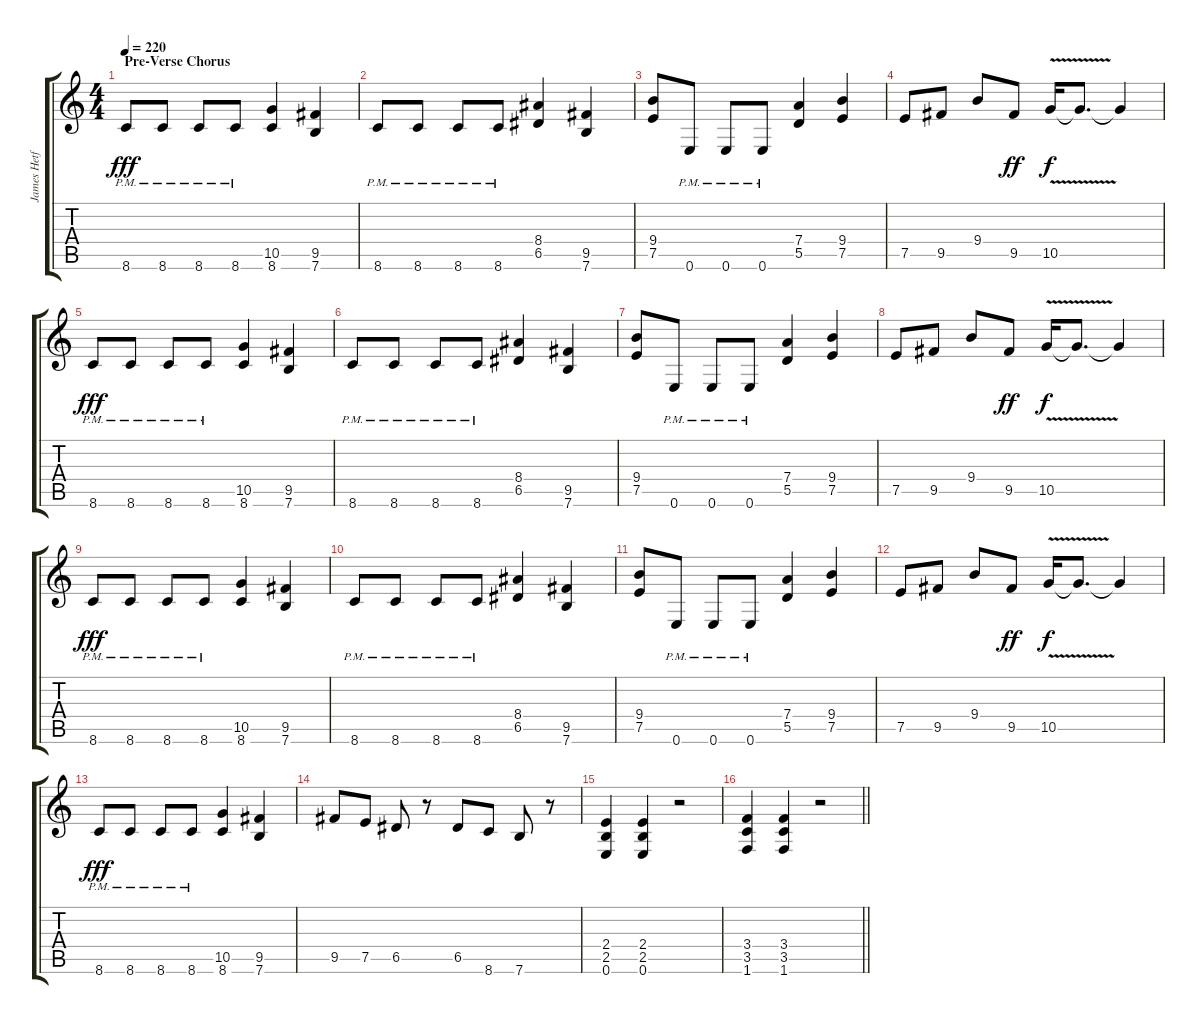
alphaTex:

\track ("James Hetfield" "James Hetf") {instrument distortionguitar}
\staff {score tabs}
\tuning (E4 B3 G3 D3 A2 E2) {hide}
\ts (4 4)
\section ("" " Pre-Verse Chorus")
\tempo 220
\clef g2
\ks c
8.6{pm}.8{dy fff} 8.6{pm}.8 8.6{pm}.8 8.6{pm}.8 (10.5 8.6).4 (9.5 7.6).4 |
8.6{pm}.8 8.6{pm}.8 8.6{pm}.8 8.6{pm}.8 (8.4 6.5).4 (9.5 7.6).4 |
(9.4 7.5).8 0.6{pm}.8 0.6{pm}.8 0.6{pm}.8 (7.4 5.5).4 (9.4 7.5).4 |
7.5.8 9.5.8 9.4.8 9.5.8{dy ff} 10.5{v}.16{dy f} 10.5{t}.8{d} 10.5{t}.4 |
8.6{pm}.8{dy fff} 8.6{pm}.8 8.6{pm}.8 8.6{pm}.8 (10.5 8.6).4 (9.5 7.6).4 |
8.6{pm}.8 8.6{pm}.8 8.6{pm}.8 8.6{pm}.8 (8.4 6.5).4 (9.5 7.6).4 |
(9.4 7.5).8 0.6{pm}.8 0.6{pm}.8 0.6{pm}.8 (7.4 5.5).4 (9.4 7.5).4 |
7.5.8 9.5.8 9.4.8 9.5.8{dy ff} 10.5{v}.16{dy f} 10.5{t}.8{d} 10.5{t}.4 |
8.6{pm}.8{dy fff} 8.6{pm}.8 8.6{pm}.8 8.6{pm}.8 (10.5 8.6).4 (9.5 7.6).4 |
8.6{pm}.8 8.6{pm}.8 8.6{pm}.8 8.6{pm}.8 (8.4 6.5).4 (9.5 7.6).4 |
(9.4 7.5).8 0.6{pm}.8 0.6{pm}.8 0.6{pm}.8 (7.4 5.5).4 (9.4 7.5).4 |
7.5.8 9.5.8 9.4.8 9.5.8{dy ff} 10.5{v}.16{dy f} 10.5{t}.8{d} 10.5{t}.4 |
8.6{pm}.8{dy fff} 8.6{pm}.8 8.6{pm}.8 8.6{pm}.8 (10.5 8.6).4 (9.5 7.6).4 |
9.5.8 7.5.8 6.5.8 r.8 6.5.8 8.6.8 7.6.8 r.8 |
(2.4 2.5 0.6).4 (2.4 2.5 0.6).4 r.2 |
\barLineRight lightlight
(3.4 3.5 1.6).4 (3.4 3.5 1.6).4 r.2
